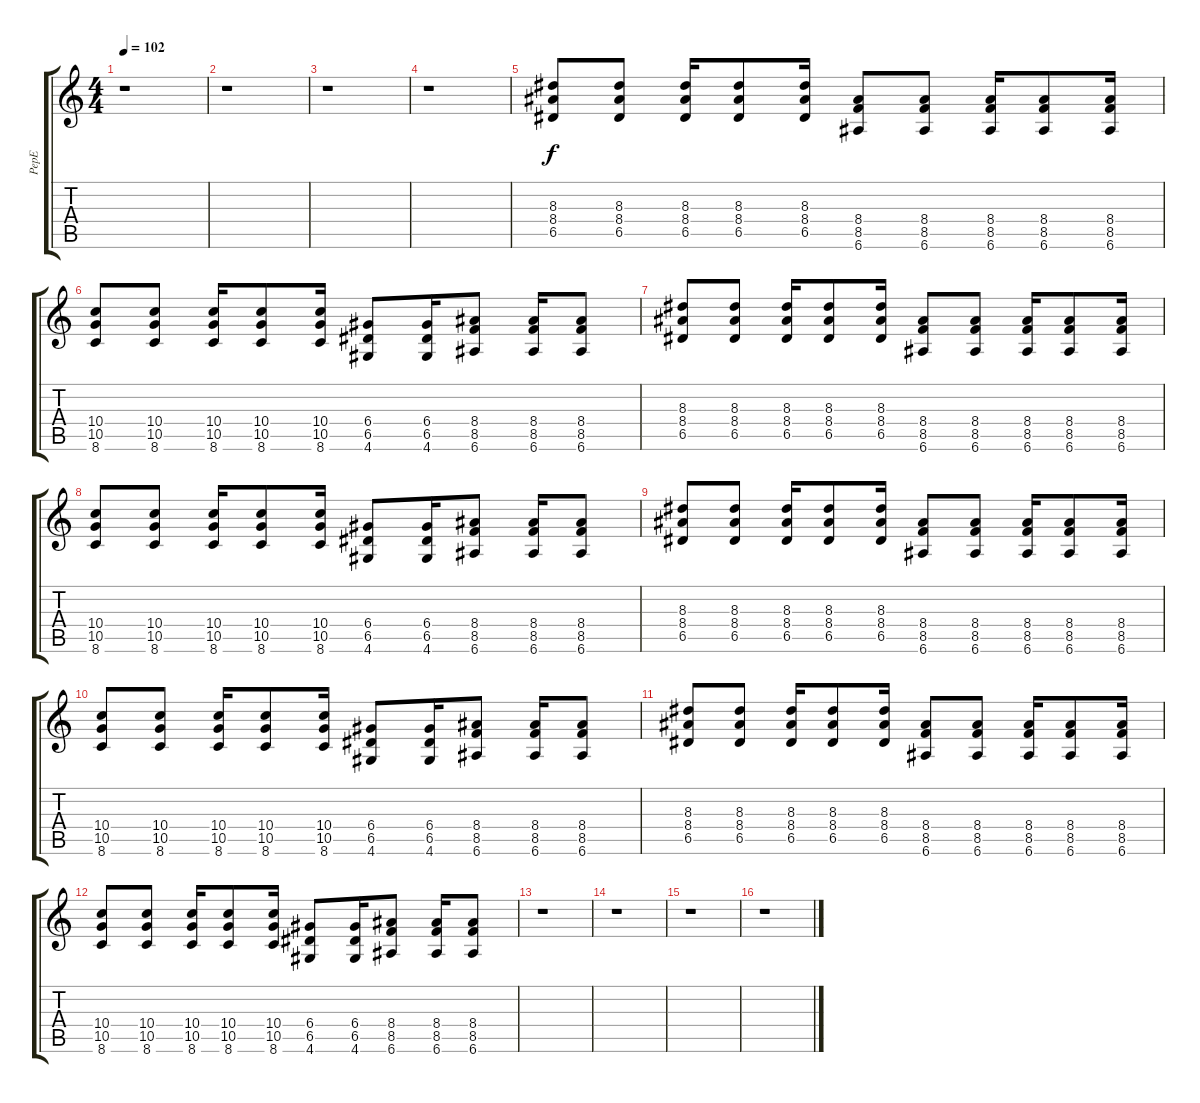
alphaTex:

\track ("PepE" "PepE") {instrument overdrivenguitar}
\staff {score tabs}
\tuning (E4 B3 G3 D3 A2 E2) {hide}
\ts (4 4)
\tempo 102
\clef g2
\ks c
r.1{dy f} |
r.1 |
r.1 |
r.1 |
(8.3 8.4 6.5).8 (8.3 8.4 6.5).8 (8.3 8.4 6.5).16 (8.3 8.4 6.5).8 (8.3 8.4 6.5).16 (8.4 8.5 6.6).8 (8.4 8.5 6.6).8 (8.4 8.5 6.6).16 (8.4 8.5 6.6).8 (8.4 8.5 6.6).16 |
(10.4 10.5 8.6).8 (10.4 10.5 8.6).8 (10.4 10.5 8.6).16 (10.4 10.5 8.6).8 (10.4 10.5 8.6).16 (6.4 6.5 4.6).8 (6.4 6.5 4.6).16 (8.4 8.5 6.6).8 (8.4 8.5 6.6).16 (8.4 8.5 6.6).8 |
(8.3 8.4 6.5).8 (8.3 8.4 6.5).8 (8.3 8.4 6.5).16 (8.3 8.4 6.5).8 (8.3 8.4 6.5).16 (8.4 8.5 6.6).8 (8.4 8.5 6.6).8 (8.4 8.5 6.6).16 (8.4 8.5 6.6).8 (8.4 8.5 6.6).16 |
(10.4 10.5 8.6).8 (10.4 10.5 8.6).8 (10.4 10.5 8.6).16 (10.4 10.5 8.6).8 (10.4 10.5 8.6).16 (6.4 6.5 4.6).8 (6.4 6.5 4.6).16 (8.4 8.5 6.6).8 (8.4 8.5 6.6).16 (8.4 8.5 6.6).8 |
(8.3 8.4 6.5).8 (8.3 8.4 6.5).8 (8.3 8.4 6.5).16 (8.3 8.4 6.5).8 (8.3 8.4 6.5).16 (8.4 8.5 6.6).8 (8.4 8.5 6.6).8 (8.4 8.5 6.6).16 (8.4 8.5 6.6).8 (8.4 8.5 6.6).16 |
(10.4 10.5 8.6).8 (10.4 10.5 8.6).8 (10.4 10.5 8.6).16 (10.4 10.5 8.6).8 (10.4 10.5 8.6).16 (6.4 6.5 4.6).8 (6.4 6.5 4.6).16 (8.4 8.5 6.6).8 (8.4 8.5 6.6).16 (8.4 8.5 6.6).8 |
(8.3 8.4 6.5).8 (8.3 8.4 6.5).8 (8.3 8.4 6.5).16 (8.3 8.4 6.5).8 (8.3 8.4 6.5).16 (8.4 8.5 6.6).8 (8.4 8.5 6.6).8 (8.4 8.5 6.6).16 (8.4 8.5 6.6).8 (8.4 8.5 6.6).16 |
(10.4 10.5 8.6).8 (10.4 10.5 8.6).8 (10.4 10.5 8.6).16 (10.4 10.5 8.6).8 (10.4 10.5 8.6).16 (6.4 6.5 4.6).8 (6.4 6.5 4.6).16 (8.4 8.5 6.6).8 (8.4 8.5 6.6).16 (8.4 8.5 6.6).8 |
r.1 |
r.1 |
r.1 |
r.1
